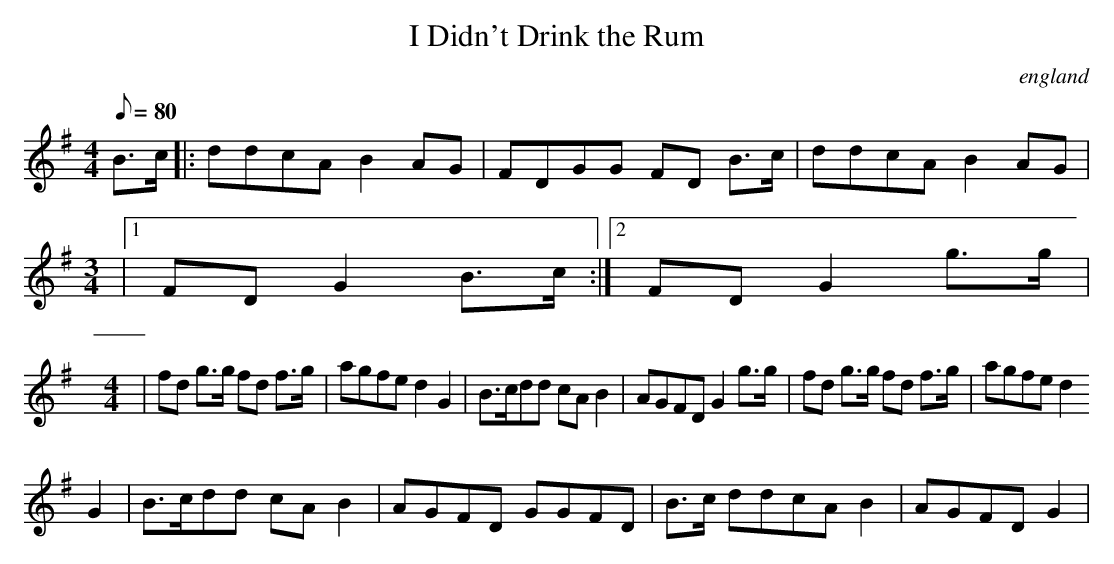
X:1
T:I Didn't Drink the Rum
O:england
M:4/4
L:1/8
Q:80
K:G
B>c|:ddcA B2 AG|FDGG FD B>c|ddcA B2 AG|
M:3/4
L:1/8
|1FD G2 B>c:|2FD G2 g>g|
M:4/4
L:1/8
|fd g>g fd f>g|agfe d2 G2|B>cdd cA B2|AGFD G2 g>g|fd g>g fd f>g|agfe d2
G2|B>cdd cA B2|AGFD GGFD|B>c ddcA B2|AGFD G2|
